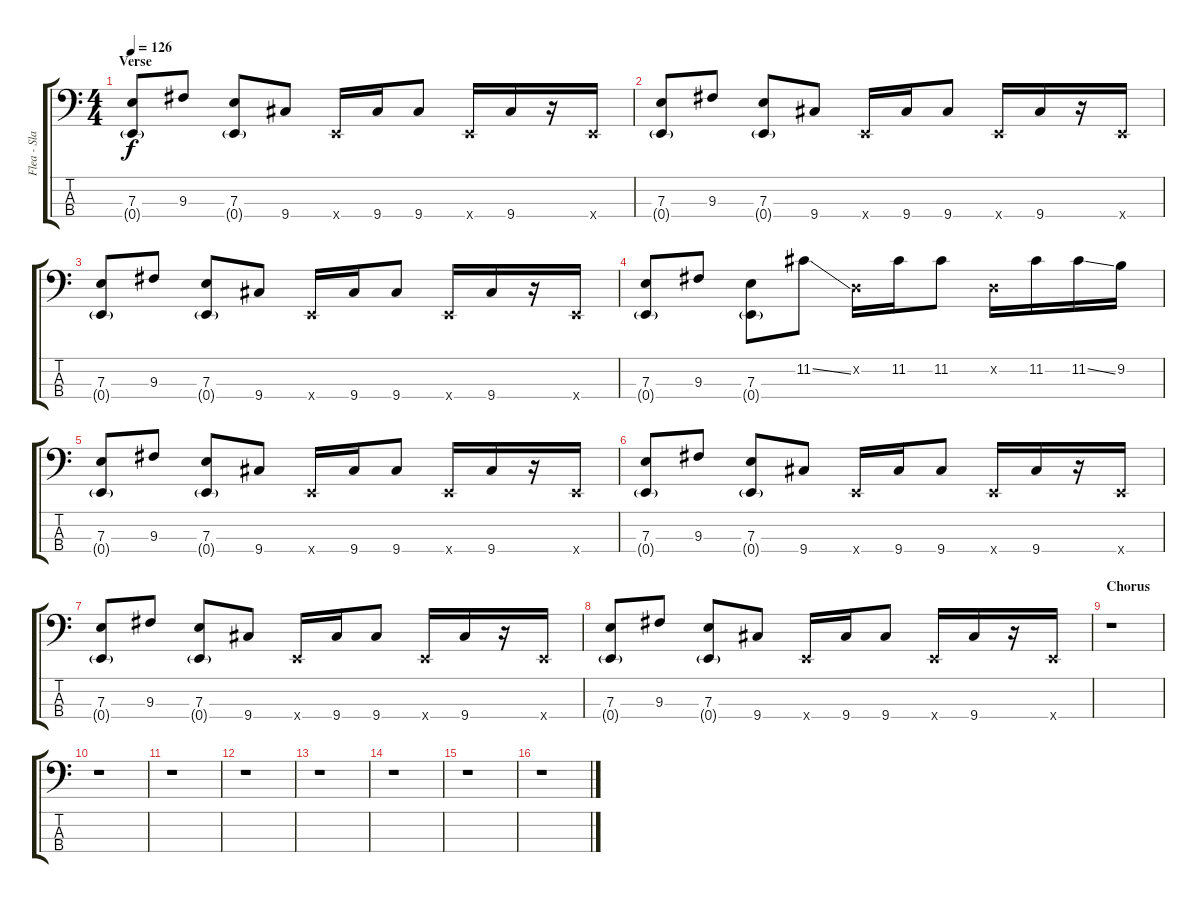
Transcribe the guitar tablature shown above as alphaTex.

\track ("Flea - Slap Bass" "Flea - Sla") {instrument slapbass1}
\staff {score tabs}
\tuning (G2 D2 A1 E1) {hide}
\ts (4 4)
\section ("" "Verse")
\tempo 126
\clef f4
\ks c
(7.3 0.4{g}).8{dy f} 9.3.8 (7.3 0.4{g}).8 9.4.8 0.4{x}.16 9.4.16 9.4.8 0.4{x}.16 9.4.16 r.16 0.4{x}.16 |
(7.3 0.4{g}).8 9.3.8 (7.3 0.4{g}).8 9.4.8 0.4{x}.16 9.4.16 9.4.8 0.4{x}.16 9.4.16 r.16 0.4{x}.16 |
(7.3 0.4{g}).8 9.3.8 (7.3 0.4{g}).8 9.4.8 0.4{x}.16 9.4.16 9.4.8 0.4{x}.16 9.4.16 r.16 0.4{x}.16 |
(7.3 0.4{g}).8 9.3.8 (7.3 0.4{g}).8 11.2{ss}.8 0.2{x}.16 11.2.16 11.2.8 0.2{x}.16 11.2.16 11.2{ss}.16 9.2.16 |
(7.3 0.4{g}).8 9.3.8 (7.3 0.4{g}).8 9.4.8 0.4{x}.16 9.4.16 9.4.8 0.4{x}.16 9.4.16 r.16 0.4{x}.16 |
(7.3 0.4{g}).8 9.3.8 (7.3 0.4{g}).8 9.4.8 0.4{x}.16 9.4.16 9.4.8 0.4{x}.16 9.4.16 r.16 0.4{x}.16 |
(7.3 0.4{g}).8 9.3.8 (7.3 0.4{g}).8 9.4.8 0.4{x}.16 9.4.16 9.4.8 0.4{x}.16 9.4.16 r.16 0.4{x}.16 |
(7.3 0.4{g}).8 9.3.8 (7.3 0.4{g}).8 9.4.8 0.4{x}.16 9.4.16 9.4.8 0.4{x}.16 9.4.16 r.16 0.4{x}.16 |
\section ("" "Chorus")
r.1 |
r.1 |
r.1 |
r.1 |
r.1 |
r.1 |
r.1 |
r.1
